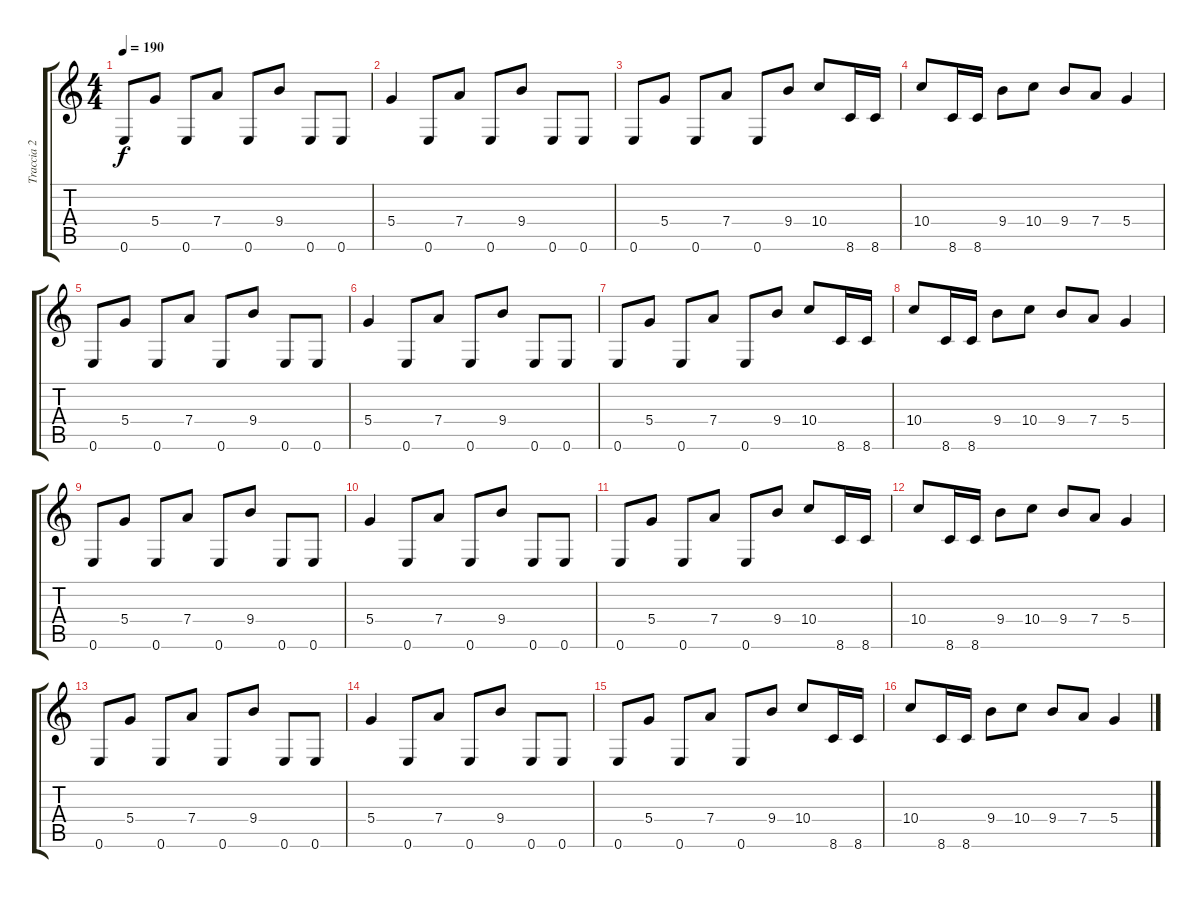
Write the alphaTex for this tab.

\track ("Traccia 2" "Traccia 2") {instrument distortionguitar}
\staff {score tabs}
\tuning (E4 B3 G3 D3 A2 E2) {hide}
\ts (4 4)
\tempo 190
\clef g2
\ks c
0.6.8{dy f} 5.4.8 0.6.8 7.4.8 0.6.8 9.4.8 0.6.8 0.6.8 |
5.4.4 0.6.8 7.4.8 0.6.8 9.4.8 0.6.8 0.6.8 |
0.6.8 5.4.8 0.6.8 7.4.8 0.6.8 9.4.8 10.4.8 8.6.16 8.6.16 |
10.4.8 8.6.16 8.6.16 9.4.8 10.4.8 9.4.8 7.4.8 5.4.4 |
0.6.8 5.4.8 0.6.8 7.4.8 0.6.8 9.4.8 0.6.8 0.6.8 |
5.4.4 0.6.8 7.4.8 0.6.8 9.4.8 0.6.8 0.6.8 |
0.6.8 5.4.8 0.6.8 7.4.8 0.6.8 9.4.8 10.4.8 8.6.16 8.6.16 |
10.4.8 8.6.16 8.6.16 9.4.8 10.4.8 9.4.8 7.4.8 5.4.4 |
0.6.8 5.4.8 0.6.8 7.4.8 0.6.8 9.4.8 0.6.8 0.6.8 |
5.4.4 0.6.8 7.4.8 0.6.8 9.4.8 0.6.8 0.6.8 |
0.6.8 5.4.8 0.6.8 7.4.8 0.6.8 9.4.8 10.4.8 8.6.16 8.6.16 |
10.4.8 8.6.16 8.6.16 9.4.8 10.4.8 9.4.8 7.4.8 5.4.4 |
0.6.8 5.4.8 0.6.8 7.4.8 0.6.8 9.4.8 0.6.8 0.6.8 |
5.4.4 0.6.8 7.4.8 0.6.8 9.4.8 0.6.8 0.6.8 |
0.6.8 5.4.8 0.6.8 7.4.8 0.6.8 9.4.8 10.4.8 8.6.16 8.6.16 |
10.4.8 8.6.16 8.6.16 9.4.8 10.4.8 9.4.8 7.4.8 5.4.4
